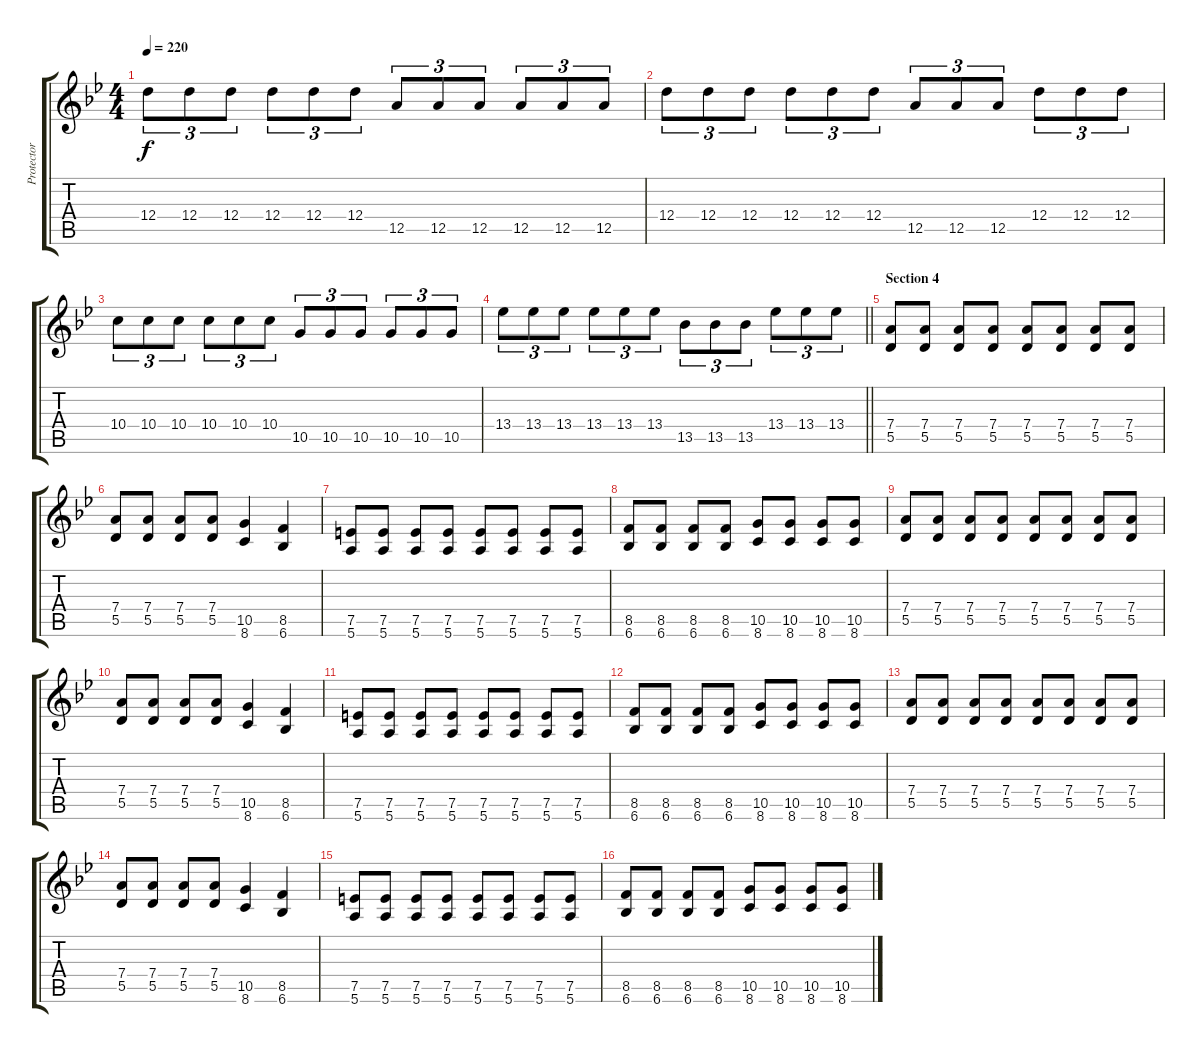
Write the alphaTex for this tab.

\track ("Protector" "Protector") {instrument distortionguitar}
\staff {score tabs}
\tuning (E4 B3 G3 D3 A2 E2) {hide}
\ts (4 4)
\tempo 220
\clef g2
\ks gminor
12.4.8{tu (3 2) dy f} 12.4.8{tu (3 2)} 12.4.8{tu (3 2)} 12.4.8{tu (3 2)} 12.4.8{tu (3 2)} 12.4.8{tu (3 2)} 12.5.8{tu (3 2)} 12.5.8{tu (3 2)} 12.5.8{tu (3 2)} 12.5.8{tu (3 2)} 12.5.8{tu (3 2)} 12.5.8{tu (3 2)} |
12.4.8{tu (3 2)} 12.4.8{tu (3 2)} 12.4.8{tu (3 2)} 12.4.8{tu (3 2)} 12.4.8{tu (3 2)} 12.4.8{tu (3 2)} 12.5.8{tu (3 2)} 12.5.8{tu (3 2)} 12.5.8{tu (3 2)} 12.4.8{tu (3 2)} 12.4.8{tu (3 2)} 12.4.8{tu (3 2)} |
10.4.8{tu (3 2)} 10.4.8{tu (3 2)} 10.4.8{tu (3 2)} 10.4.8{tu (3 2)} 10.4.8{tu (3 2)} 10.4.8{tu (3 2)} 10.5.8{tu (3 2)} 10.5.8{tu (3 2)} 10.5.8{tu (3 2)} 10.5.8{tu (3 2)} 10.5.8{tu (3 2)} 10.5.8{tu (3 2)} |
\barLineRight lightlight
13.4.8{tu (3 2)} 13.4.8{tu (3 2)} 13.4.8{tu (3 2)} 13.4.8{tu (3 2)} 13.4.8{tu (3 2)} 13.4.8{tu (3 2)} 13.5.8{tu (3 2)} 13.5.8{tu (3 2)} 13.5.8{tu (3 2)} 13.4.8{tu (3 2)} 13.4.8{tu (3 2)} 13.4.8{tu (3 2)} |
\section ("" "Section 4")
(7.4 5.5).8 (7.4 5.5).8 (7.4 5.5).8 (7.4 5.5).8 (7.4 5.5).8 (7.4 5.5).8 (7.4 5.5).8 (7.4 5.5).8 |
(7.4 5.5).8 (7.4 5.5).8 (7.4 5.5).8 (7.4 5.5).8 (10.5 8.6).4 (8.5 6.6).4 |
(7.5 5.6).8 (7.5 5.6).8 (7.5 5.6).8 (7.5 5.6).8 (7.5 5.6).8 (7.5 5.6).8 (7.5 5.6).8 (7.5 5.6).8 |
(8.5 6.6).8 (8.5 6.6).8 (8.5 6.6).8 (8.5 6.6).8 (10.5 8.6).8 (10.5 8.6).8 (10.5 8.6).8 (10.5 8.6).8 |
(7.4 5.5).8 (7.4 5.5).8 (7.4 5.5).8 (7.4 5.5).8 (7.4 5.5).8 (7.4 5.5).8 (7.4 5.5).8 (7.4 5.5).8 |
(7.4 5.5).8 (7.4 5.5).8 (7.4 5.5).8 (7.4 5.5).8 (10.5 8.6).4 (8.5 6.6).4 |
(7.5 5.6).8 (7.5 5.6).8 (7.5 5.6).8 (7.5 5.6).8 (7.5 5.6).8 (7.5 5.6).8 (7.5 5.6).8 (7.5 5.6).8 |
(8.5 6.6).8 (8.5 6.6).8 (8.5 6.6).8 (8.5 6.6).8 (10.5 8.6).8 (10.5 8.6).8 (10.5 8.6).8 (10.5 8.6).8 |
(7.4 5.5).8 (7.4 5.5).8 (7.4 5.5).8 (7.4 5.5).8 (7.4 5.5).8 (7.4 5.5).8 (7.4 5.5).8 (7.4 5.5).8 |
(7.4 5.5).8 (7.4 5.5).8 (7.4 5.5).8 (7.4 5.5).8 (10.5 8.6).4 (8.5 6.6).4 |
(7.5 5.6).8 (7.5 5.6).8 (7.5 5.6).8 (7.5 5.6).8 (7.5 5.6).8 (7.5 5.6).8 (7.5 5.6).8 (7.5 5.6).8 |
(8.5 6.6).8 (8.5 6.6).8 (8.5 6.6).8 (8.5 6.6).8 (10.5 8.6).8 (10.5 8.6).8 (10.5 8.6).8 (10.5 8.6).8
